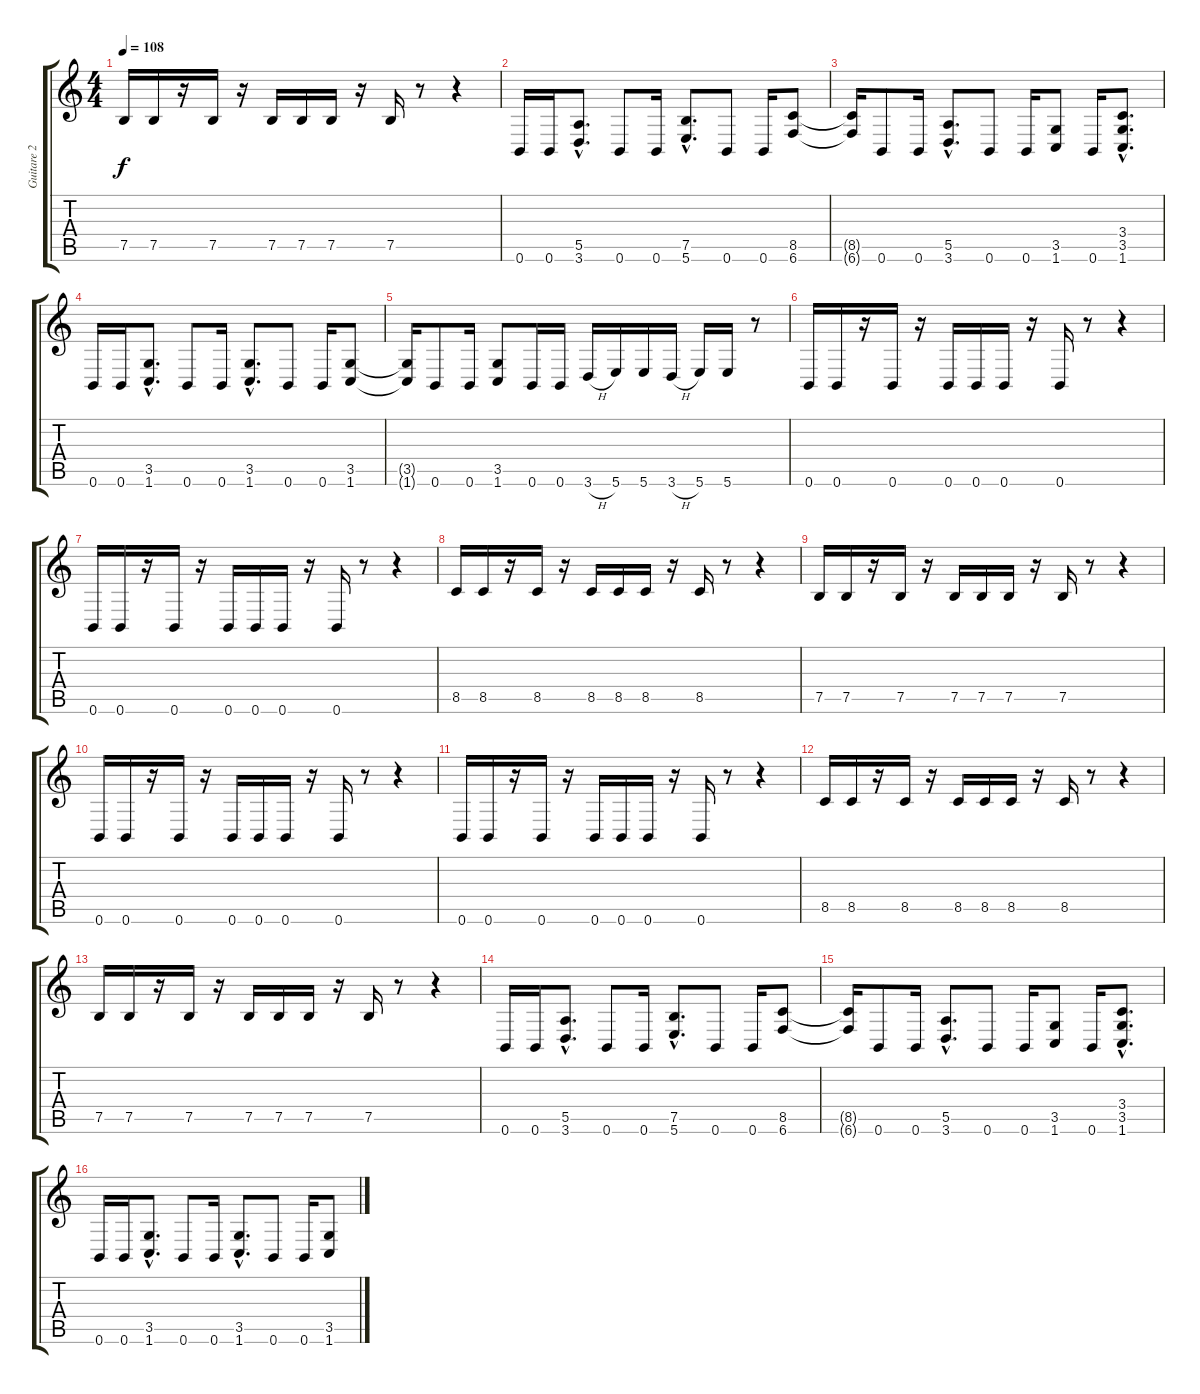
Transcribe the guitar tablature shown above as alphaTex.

\track ("Guitare 2" "Guitare 2") {instrument distortionguitar}
\staff {score tabs}
\tuning (B3 Gb3 D3 A2 E2 B1) {hide}
\ts (4 4)
\tempo 108
\clef g2
\ks c
7.5.16{dy f} 7.5.16 r.16 7.5.16 r.16 7.5.16 7.5.16 7.5.16 r.16 7.5.16 r.8 r.4 |
0.6.16 0.6.16 (5.5{hac} 3.6{hac}).8{d} 0.6.8 0.6.16 (7.5{hac} 5.6{hac}).8{d} 0.6.8 0.6.16 (8.5 6.6).8 |
(8.5{t} 6.6{t}).16 0.6.8 0.6.16 (5.5{hac} 3.6{hac}).8{d} 0.6.8 0.6.16 (3.5 1.6).8 0.6.16 (3.4{hac} 3.5{hac} 1.6{hac}).8{d} |
0.6.16 0.6.16 (3.5{hac} 1.6{hac}).8{d} 0.6.8 0.6.16 (3.5{hac} 1.6{hac}).8{d} 0.6.8 0.6.16 (3.5 1.6).8 |
(3.5{t} 1.6{t}).16 0.6.8 0.6.16 (3.5 1.6).8 0.6.16 0.6.16 3.6{h}.16 5.6.16 5.6.16 3.6{h}.16 5.6.16 5.6.16 r.8 |
0.6.16 0.6.16 r.16 0.6.16 r.16 0.6.16 0.6.16 0.6.16 r.16 0.6.16 r.8 r.4 |
0.6.16 0.6.16 r.16 0.6.16 r.16 0.6.16 0.6.16 0.6.16 r.16 0.6.16 r.8 r.4 |
8.5.16 8.5.16 r.16 8.5.16 r.16 8.5.16 8.5.16 8.5.16 r.16 8.5.16 r.8 r.4 |
7.5.16 7.5.16 r.16 7.5.16 r.16 7.5.16 7.5.16 7.5.16 r.16 7.5.16 r.8 r.4 |
0.6.16 0.6.16 r.16 0.6.16 r.16 0.6.16 0.6.16 0.6.16 r.16 0.6.16 r.8 r.4 |
0.6.16 0.6.16 r.16 0.6.16 r.16 0.6.16 0.6.16 0.6.16 r.16 0.6.16 r.8 r.4 |
8.5.16 8.5.16 r.16 8.5.16 r.16 8.5.16 8.5.16 8.5.16 r.16 8.5.16 r.8 r.4 |
7.5.16 7.5.16 r.16 7.5.16 r.16 7.5.16 7.5.16 7.5.16 r.16 7.5.16 r.8 r.4 |
0.6.16 0.6.16 (5.5{hac} 3.6{hac}).8{d} 0.6.8 0.6.16 (7.5{hac} 5.6{hac}).8{d} 0.6.8 0.6.16 (8.5 6.6).8 |
(8.5{t} 6.6{t}).16 0.6.8 0.6.16 (5.5{hac} 3.6{hac}).8{d} 0.6.8 0.6.16 (3.5 1.6).8 0.6.16 (3.4{hac} 3.5{hac} 1.6{hac}).8{d} |
0.6.16 0.6.16 (3.5{hac} 1.6{hac}).8{d} 0.6.8 0.6.16 (3.5{hac} 1.6{hac}).8{d} 0.6.8 0.6.16 (3.5 1.6).8
